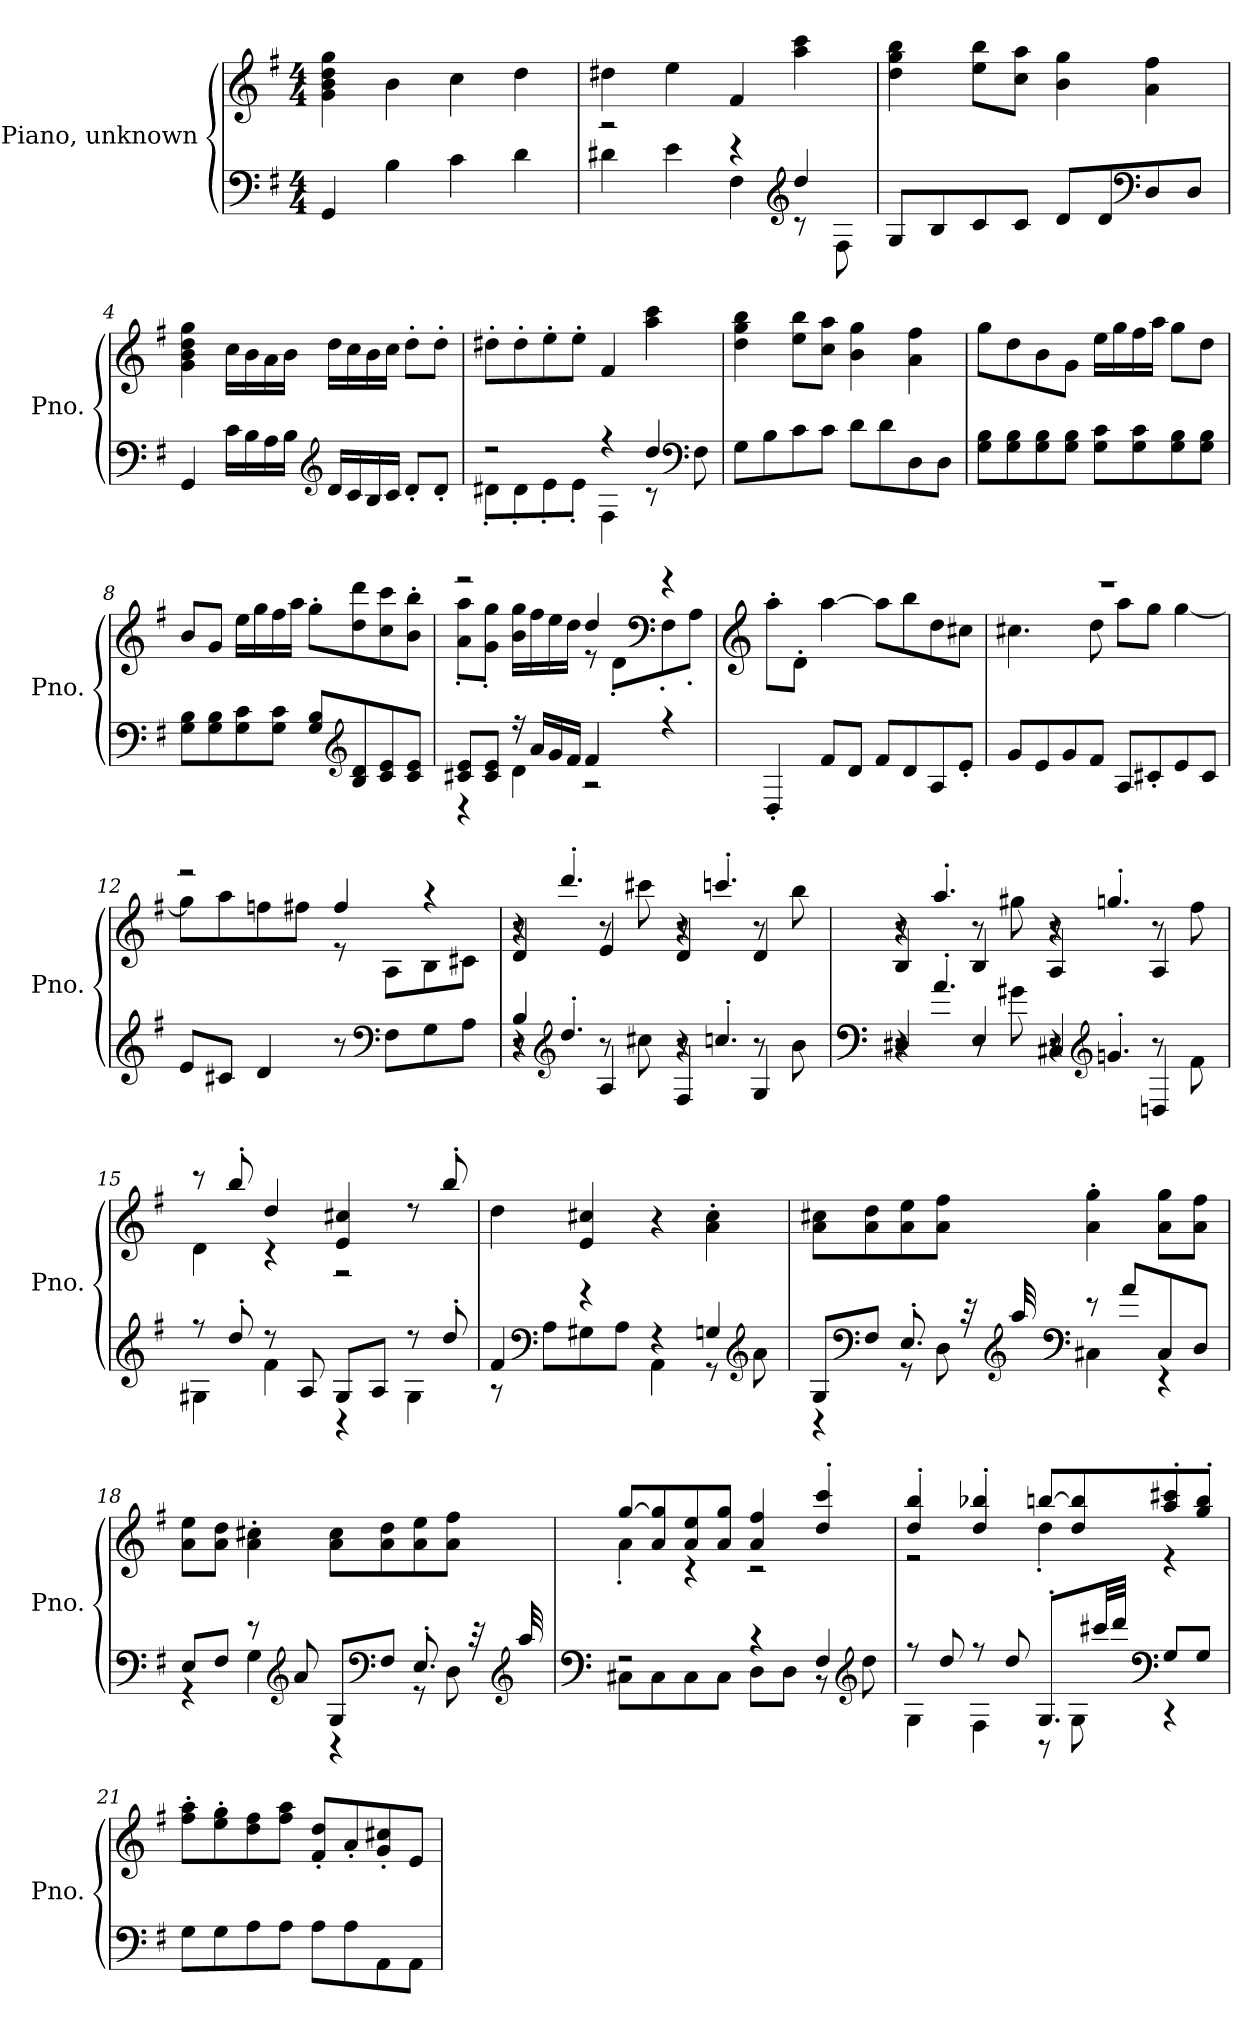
**kern	**kern
*part1	*part1
*staff2	*staff1
*I"Piano, unknown	*
*I'Pno.	*
*clefF4	*clefG2
*k[f#]	*k[f#]
*M4/4	*M4/4
*MM120	*MM120
=1	=1
4GG/	4g\ 4b\ 4dd\ 4gg\
4B\	4b\
4c\	4cc\
4d\	4dd\
=2	=2
*^	*
2r	4d#X\	4dd#X\
.	4e\	4ee\
4r	4F#\	4f#/
*clefG2	*	*
4dd/	8r	4aa\ 4ccc\
.	8F#\	.
*v	*v	*
=3	=3
8G/L	4dd\ 4gg\ 4bb\
8B/	.
8c/	8ee\ 8bb\L
8c/J	8cc\ 8aa\J
8d/L	4b\ 4gg\
8d/	.
*clefF4	*
8D/	4a\ 4ff#\
8D/J	.
=4	=4
4GG/	4g\ 4b\ 4dd\ 4gg\
16c\LL	16cc\LL
16B\	16b\
16A\	16a\
16B\JJ	16b\JJ
*clefG2	*
16d/LL	16dd\LL
16c/	16cc\
16B/	16b\
16c/JJ	16cc\JJ
8d'/L	8dd'\L
8d'/J	8dd'\J
!!LO:LB:g=z
=5	=5
*^	*
2r	8d#X'\L	8dd#X'\L
.	8d#'\	8dd#'\
.	8e'\	8ee'\
.	8e'\J	8ee'\J
4r	4F#\	4f#/
4dd/	8r	4aa\ 4ccc\
*clefF4	*	*
.	8F#\	.
*v	*v	*
=6	=6
8G\L	4dd\ 4gg\ 4bb\
8B\	.
8c\	8ee\ 8bb\L
8c\J	8cc\ 8aa\J
8d\L	4b\ 4gg\
8d\	.
8D\	4a\ 4ff#\
8D\J	.
=7	=7
8G\ 8B\L	8gg\L
8G\ 8B\	8dd\
8G\ 8B\	8b\
8G\ 8B\J	8g\J
8G\ 8c\L	16ee\LL
.	16gg\
8G\ 8c\	16ff#\
.	16aa\JJ
8G\ 8B\	8gg\L
8G\ 8B\J	8dd\J
=8	=8
8G\ 8B\L	8b/L
8G\ 8B\	8g/J
8G\ 8c\	16ee\LL
.	16gg\
8G\ 8c\J	16ff#\
.	16aa\JJ
8G/ 8B/L	8gg'\L
*clefG2	*
8B/ 8d/	8dd\ 8ddd\
8c/ 8e/	8cc\ 8ccc\
8c/ 8e/J	8b\' 8bb\'J
!!LO:LB:g=z
=9	=9
*^	*^
8c#X/ 8e/L	4r	2r	8a\' 8aa\'L
8c#/ 8e/J	.	.	8g\' 8gg\'J
16r	4d\	.	16b\ 16gg\LL
16a/LL	.	.	16ff#\
16g/	.	.	16ee\
16f#/JJ	.	.	16dd\JJ
4f#/	2r	4dd/	8r
.	.	.	8d'\L
*	*	*clefF4	*
4r	.	4r	8F#'\
.	.	.	8A'\J
*v	*v	*	*
*	*v	*v
=10	=10
*	*clefG2
4D'/	8aa'\L
.	8d'\J
8f#/L	[4aa\
8d/J	.
8f#/L	8aa\L]
8d/	8bb\
8A/	8dd\
8e'/J	8cc#X\J
=11	=11
*	*^
8g/L	1r	4.cc#X\
8e/	.	.
8g/	.	.
8f#/J	.	8dd\
8A/L	.	8aa\L
8c#X'/	.	8gg\J
8e/	.	[4gg\
8c#/J	.	.
!!LO:LB:g=z	!!
=12	=12	=12
8e/L	2r	8gg\L]
8c#X/J	.	8aa\
4d/	.	8ffn\
.	.	8ff#X\J
8r	4ff#/	8r
*clefF4	*	*
8F#\L	.	8A\L
8G\	4r	8B\
8A\J	.	8c#X\J
=13	=13	=13
*^	*	*^
*	*^	*	*	*
8r	4r	4B/	8r	4r	4d/
*clefG2	*	*	*	*	*
4.dd'/	.	.	4.ddd'/	.	.
.	8r	4A/	.	8r	4e/
.	8cc#X\	.	.	8ccc#X\	.
8r	4r	4F#/	8r	4r	4d/
4.ccn'/	.	.	4.cccn'/	.	.
.	8r	4G/	.	8r	4d/
.	8b\	.	.	8bb\	.
=14	=14	=14	=14	=14	=14
*clefF4	*	*	*	*	*
8r	4r	4D#X/	8r	4r	4B/
4.a'/	.	.	4.aa'/	.	.
.	8r	4E/	.	8r	4B/
.	8g#X\	.	.	8gg#X\	.
8r	4r	4C#X/	8r	4r	4A/
*clefG2	*	*	*	*	*
4.gn'/	.	.	4.ggn'/	.	.
.	8r	4Dn/	.	8r	4A/
.	8f#\	.	.	8ff#\	.
*	*v	*v	*	*	*
*	*	*	*v	*v
!!LO:LB:g=z
=15	=15	=15	=15
8r	4G#X\	8r	4d\
8dd'/	.	8bb'/	.
8r	4f#\	4dd/	4r
8A/	.	.	.
8G#/L	4r	4e/ 4cc#X/	2r
8A/J	.	.	.
8r	4G#\	8r	.
8dd'/	.	8bb'/	.
*	*	*v	*v
=16	=16	=16
4f#/	8r	4dd\
*clefF4	*	*
.	8A\L	.
4r	8G#X\	4e/ 4cc#X/
.	8A\J	.
4r	4AA\	4r
4Gn/	8r	4a\' 4cc#\'
*clefG2	*	*
.	8a\	.
=17	=17	=17
8G/L	4r	8a\ 8cc#X\L
*clefF4	*	*
8F#/J	.	8a\ 8dd\
8.E'/	8r	8a\ 8ee\
.	8D\	8a\ 8ff#\J
32r	.	.
*clefG2	*	*
32aa/	.	.
*clefF4	*	*
8r	4C#X\	4a\' 4gg\'
8a/L	.	.
8C#/	4r	8a\ 8gg\L
8D/J	.	8a\ 8ff#\J
!!LO:LB:g=z
=18	=18	=18
8E/L	4r	8a\ 8ee\L
8F#/J	.	8a\ 8dd\J
8r	4G\	4a\' 4cc#X\'
*clefG2	*	*
8a/	.	.
8G/L	4r	8a\ 8cc#\L
*clefF4	*	*
8F#/J	.	8a\ 8dd\
8.E'/	8r	8a\ 8ee\
.	8D\	8a\ 8ff#\J
32r	.	.
*clefG2	*	*
32aa/	.	.
=19	=19	=19
*clefF4	*	*
*	*	*^
2r	8C#X\L	[8gg/L	4a'\
.	8C#\	8a/ 8gg/]	.
.	8C#\	8a/ 8ee/	4r
.	8C#\J	8a/ 8gg/J	.
4r	8D\L	4a/ 4ff#/	2r
.	8D\J	.	.
4F#/	8r	4dd/' 4ccc/'	.
*clefG2	*	*	*
.	8dd\	.	.
!!LO:PB:g=z	!!
=20	=20	=20	=20
8r	4G\	4dd/' 4bb/'	2r
8dd/	.	.	.
8r	4F#\	4dd/' 4bb-X/'	.
8dd/	.	.	.
8.G'/L	8r	[8bbn/L	4dd'\
.	8G\	8dd/ 8bb/]	.
32ccc#X/LL	.	.	.
32ddd/JJJ	.	.	.
*clefF4	*	*	*
8G/L	4r	8aa/' 8ccc#X/'	4r
8G/J	.	8gg/' 8bb/'J	.
*v	*v	*	*
*	*v	*v
=21	=21
8G\L	8ff#\' 8aa\'L
8G\	8ee\' 8gg\'
8A\	8dd\ 8ff#\
8A\J	8ff#\ 8aa\J
8A\L	8f#/' 8dd/'L
8A\	8a'/
8AA\	8g/' 8cc#X/'
8AA\J	8e/J
=	=
*-	*-
